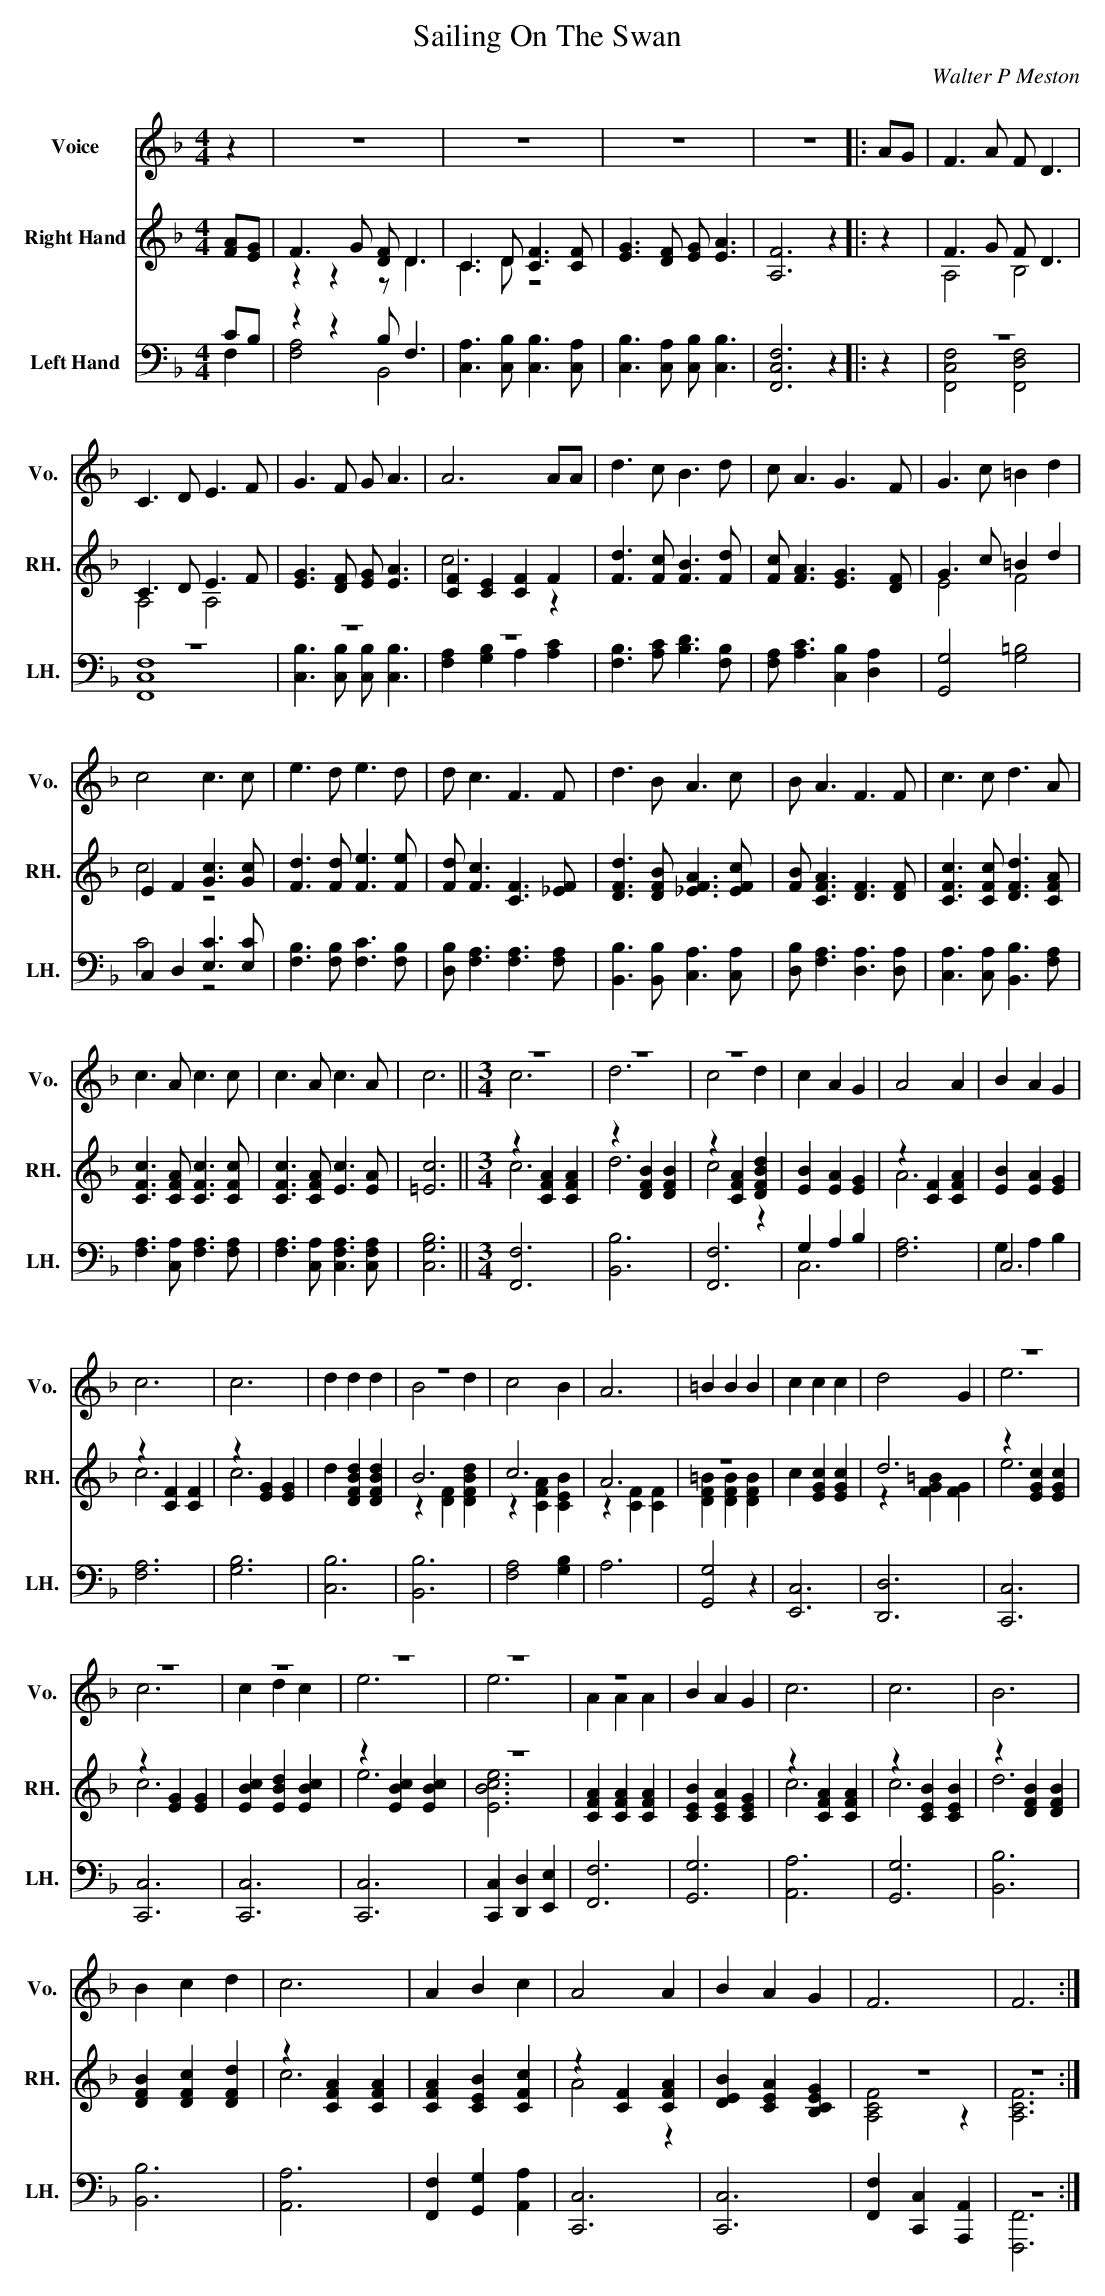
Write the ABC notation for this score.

X:1
T:Sailing On The Swan
C:Walter P Meston
%%score ( 1 2 ) ( 3 4 ) ( 5 6 )
L:1/8
M:4/4
K:F
V:1 treble nm="Voice" snm="Vo."
V:2 treble
V:3 treble nm="Right Hand" snm="RH."
V:4 treble
V:5 bass nm="Left Hand" snm="LH."
V:6 bass
V:1
z2 | z8 | z8 | z8 | z8 |: AG | F3 A F D3 |$ C3 D E3 F | G3 F G A3 | A6 AA | d3 c B3 d |
c A3 G3 F | G3 c =B2 d2 |$ c4 c3 c | e3 d e3 d | d c3 F3 F | d3 B A3 c | B A3 F3 F | c3 c d3 A |$
c3 A c3 c | c3 A c3 A | c6 ||[M:3/4] z6 | z6 | z6 | c2 A2 G2 | A4 A2 | B2 A2 G2 |$ c6 | c6 |
d2 d2 d2 | z6 | c4 B2 | A6 | =B2 B2 B2 | c2 c2 c2 | d4 G2 | z6 |$ z6 | z6 | z6 | z6 | z6 |
B2 A2 G2 | c6 | c6 | B6 |$ B2 c2 d2 | c6 | A2 B2 c2 | A4 A2 | B2 A2 G2 | F6 | F6 :|
V:2
x2 | x8 | x8 | x8 | x8 |: x2 | x8 |$ x8 | x8 | x8 | x8 | x8 | x8 |$ x8 | x8 | x8 | x8 | x8 | x8 |$
x8 | x8 | x6 ||[M:3/4] c6 | d6 | c4 d2 | x6 | x6 | x6 |$ x6 | x6 | x6 | B4 d2 | x6 | x6 | x6 |
x6 | x6 | e6 |$ c6 | c2 d2 c2 | e6 | e6 | A2 A2 A2 | x6 | x6 | x6 | x6 |$ x6 | x6 | x6 | x6 | x6 |
x6 | x6 :|
V:3
[FA][EG] | F3 G [DF] D3 | C3 D [CF]3 [CF] | [EG]3 [DF] [EG] [EA]3 | [A,F]6 z2 |: z2 | F3 G F D3 |$
C3 D E3 F | [EG]3 [DF] [EG] [EA]3 | [CF]2 [CE]2 [CF]2 F2 | [Fd]3 [Fc] [FB]3 [Fd] |
[Fc] [FA]3 [EG]3 [DF] | G3 c =B2 d2 |$ E2 F2 [Gc]3 [Gc] | [Fd]3 [Fd] [Fe]3 [Fe] |
[Fd] [Fc]3 [CF]3 [_EF] | [DFd]3 [DFB] [_EFA]3 [EFc] | [FB] [CFA]3 [DF]3 [DF] |
[CFc]3 [CFc] [DFd]3 [CFA] |$ [CFc]3 [CFA] [CFc]3 [CFc] | [CFc]3 [CFA] [Ec]3 [EA] | [=Ec]6 ||
[M:3/4] z2 [CFA]2 [CFA]2 | z2 [DFB]2 [DFB]2 | z2 [CFA]2 [DFBd]2 | [EB]2 [EA]2 [EG]2 |
z2 [CF]2 [CFA]2 | [EB]2 [EA]2 [EG]2 |$ z2 [CF]2 [CF]2 | z2 [EG]2 [EG]2 | d2 [DFBd]2 [DFBd]2 | B6 |
c6 | A6 | z6 | c2 [EGc]2 [EGc]2 | d6 | z2 [EGc]2 [EGc]2 |$ z2 [EG]2 [EG]2 | [EBc]2 [EBd]2 [EBc]2 |
z2 [EBc]2 [EBc]2 | z6 | [CFA]2 [CFA]2 [CFA]2 | [CEB]2 [CEA]2 [CEG]2 | z2 [CFA]2 [CFA]2 |
z2 [CEB]2 [CEB]2 | z2 [DFB]2 [DFB]2 |$ [DFB]2 [DFc]2 [DFd]2 | z2 [CFA]2 [CFA]2 |
[CFA]2 [CEB]2 [CFc]2 | z2 [CF]2 [CFA]2 | [DEB]2 [CEA]2 [B,CEG]2 | z6 | z6 :|
V:4
x2 | z2 z2 z D3 | C3 D z4 | x8 | x8 |: x2 | A,4 B,4 |$ A,4 A,4 | x8 | c6 z2 | x8 | x8 | E4 F4 |$
c4 z4 | x8 | x8 | x8 | x8 | x8 |$ x8 | x8 | x6 ||[M:3/4] c6 | d6 | c4 z2 | x6 | A6 | x6 |$ c6 |
c6 | x6 | z2 [DF]2 [DFBd]2 | z2 [CFA]2 [CEB]2 | z2 [CF]2 [CF]2 | [DF=B]2 [DFB]2 [DFB]2 | x6 |
z2 [FG=B]2 [FG]2 | e6 |$ c6 | x6 | e6 | [EBce]6 | x6 | x6 | c6 | c6 | d6 |$ x6 | c6 | x6 | A4 z2 |
x6 | [A,CF]4 z2 | [A,CF]6 :|
V:5
CB, | z2 z2 B, F,3 | [C,A,]3 [C,B,] [C,B,]3 [C,A,] | [C,B,]3 [C,A,] [C,B,] [C,B,]3 |
[F,,C,F,]6 z2 |: z2 | z8 |$ z8 | z8 | z8 | [F,B,]3 [A,C] [B,D]3 [F,B,] |
[F,A,] [A,C]3 [C,B,]2 [D,A,]2 | [G,,G,]4 [G,=B,]4 |$ C,2 D,2 [E,C]3 [E,C] |
[F,B,]3 [F,B,] [F,C]3 [F,B,] | [D,B,] [F,A,]3 [F,A,]3 [F,A,] | [B,,B,]3 [B,,B,] [C,A,]3 [C,A,] |
[D,B,] [F,A,]3 [D,A,]3 [D,A,] | [C,A,]3 [C,A,] [B,,B,]3 [F,A,] |$ [F,A,]3 [C,A,] [F,A,]3 [F,A,] |
[F,A,]3 [C,A,] [C,F,A,]3 [C,F,A,] | [C,G,B,]6 ||[M:3/4] [F,,F,]6 | [B,,B,]6 | [F,,F,]6 |
G,2 A,2 B,2 | [F,A,]6 | C,6 |$ [F,A,]6 | [G,B,]6 | [C,B,]6 | [B,,B,]6 | [F,A,]4 [G,B,]2 | A,6 |
[G,,G,]4 z2 | [E,,C,]6 | [D,,D,]6 | [C,,C,]6 |$ [C,,C,]6 | [C,,C,]6 | [C,,C,]6 |
[C,,C,]2 [D,,D,]2 [E,,E,]2 | [F,,F,]6 | [G,,G,]6 | [A,,A,]6 | [G,,G,]6 | [B,,B,]6 |$ [B,,B,]6 |
[A,,A,]6 | [F,,F,]2 [G,,G,]2 [A,,A,]2 | [C,,C,]6 | [C,,C,]6 | [F,,F,]2 [C,,C,]2 [A,,,A,,]2 | z6 :|
V:6
F,2 | [F,A,]4 B,,4 | x8 | x8 | x8 |: x2 | [F,,C,F,]4 [F,,D,F,]4 |$ [F,,C,F,]8 |
[C,B,]3 [C,B,] [C,B,] [C,B,]3 | [F,A,]2 [G,B,]2 A,2 [A,C]2 | x8 | x8 | x8 |$ C4 z4 | x8 | x8 |
x8 | x8 | x8 |$ x8 | x8 | x6 ||[M:3/4] x6 | x6 | x6 | C,6 | x6 | G,2 A,2 B,2 |$ x6 | x6 | x6 |
x6 | x6 | x6 | x6 | x6 | x6 | x6 |$ x6 | x6 | x6 | x6 | x6 | x6 | x6 | x6 | x6 |$ x6 | x6 | x6 |
x6 | x6 | x6 | [F,,,F,,]6 :|
